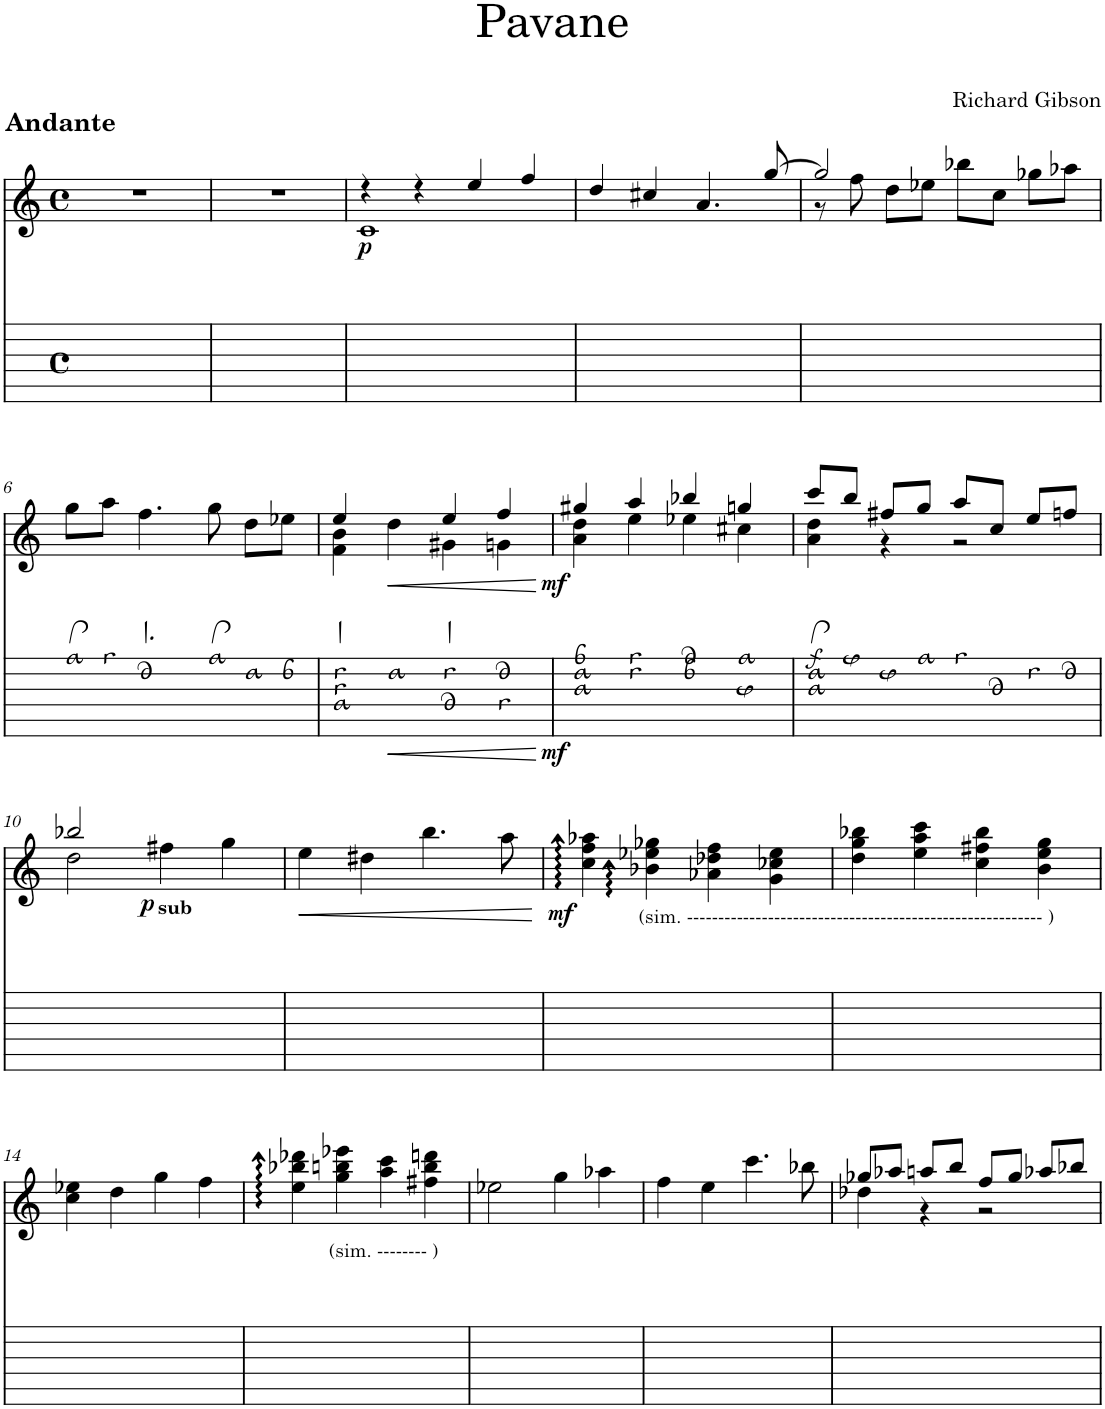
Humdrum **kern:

**kern	**dynam	**kern	**dynam
*part2	*part2	*part1	*part1
*staff2	*staff2	*staff1	*staff1
*I"Archiluth	*	*I"Flûte	*
*	*	*I'Fl	*
*stria6	*	*	*
*	*	*clefG2	*
*Trd-7c-12	*	*	*
*k[]	*	*k[]	*
*M4/4	*	*M4/4	*
*met(c)	*	*met(c)	*
=1	=1	=1	=1
!	!	!LO:TX:a:B:t=Andante	!
1r	.	1r	.
=2	=2	=2	=2
1r	.	1r	.
=3	=3	=3	=3
*	*	*^	*
!	!	!	!	!LO:DY:b
1r	.	4r	1c	p
.	.	4r	.	.
.	.	4ee/	.	.
.	.	4ff/	.	.
*	*	*v	*v	*
=4	=4	=4	=4
1r	.	4dd/	.
.	.	4cc#X/	.
.	.	4.a/	.
.	.	[8gg/	.
=5	=5	=5	=5
*	*	*^	*
1r	.	2gg/]	8r	.
.	.	.	8ff\	.
.	.	.	8dd\L	.
.	.	.	8ee-X\J	.
.	.	2ryy	8bb-X\L	.
.	.	.	8cc\J	.
.	.	.	8gg-X\L	.
.	.	.	8aa-X\J	.
*	*	*v	*v	*
!!LO:LB:g=z
=6	=6	=6	=6
8gL	.	8gg\L	.
8aJ	.	8aa\J	.
4.f	.	4.ff\	.
8g	.	8gg\	.
8dL	.	8dd\L	.
8e-XJ	.	8ee-X\J	.
=7	=7	=7	=7
*^	*	*^	*
4e	4F 4B	.	4ee/	4f\ 4b\	.
!	!	!LO:HP:b	!	!	!LO:HP:b
4ryy	4d	<	4ryy	4dd\	<
4e	4G#X	.	4ee/	4g#X\	.
4f	4Gn	.	4ff/	4gn\	.
*v	*v	*	*	*	*
*	*	*v	*v	*
.	[	.	[
=8	=8	=8	=8
*^	*	*^	*
!	!	!LO:DY:b	!	!	!LO:DY:b
4g#X	4A 4d	mf	4gg#X/	4a\ 4dd\	mf
4a	4e	.	4aa/	4ee\	.
4b-X	4e-X	.	4bb-X/	4ee-X\	.
4gn	4c#X	.	4ggn/	4cc#X\	.
=9	=9	=9	=9	=9	=9
8ccL	4A 4d	.	8ccc/L	4a\ 4dd\	.
8bJ	.	.	8bb/J	.	.
8f#XL	4r	.	8ff#X/L	4r	.
8gJ	.	.	8gg/J	.	.
8aL	2r	.	8aa/L	2r	.
8cJ	.	.	8cc/J	.	.
8eL	.	.	8ee/L	.	.
8fnJ	.	.	8ffn/J	.	.
*v	*v	*	*	*	*
!!LO:LB:g=z	!!
=10	=10	=10	=10	=10
1r	.	2bb-X/	2dd\	.
!	!	!	!	!LO:DY:b
.	.	4ff#X\	2ryy	p
!	!	!LO:TX:b:B:t=sub	!	!
.	.	4gg\	.	.
*	*	*v	*v	*
=11	=11	=11	=11
!	!	!	!LO:HP:b
1r	.	4ee\	<
.	.	4dd#X\	.
.	.	4.bb\	.
.	.	8aa\	.
.	.	.	[
=12	=12	=12	=12
!	!	!	!LO:DY:b
1r	.	4cc\ 4ff\ 4aa-X\	mf
!	!	!LO:TX:b:t=(sim. --------------------------------------------------------- )	!
.	.	4b-X\ 4ee-X\ 4gg-X\	.
.	.	4a-X\ 4dd-X\ 4ff\	.
.	.	4g\ 4cc-X\ 4ee-\	.
=13	=13	=13	=13
1r	.	4dd\ 4gg\ 4bb-X\	.
.	.	4ee\ 4aa\ 4ccc\	.
.	.	4cc\ 4ff#X\ 4bb-\	.
.	.	4b\ 4ee\ 4gg\	.
!!LO:LB:g=z
=14	=14	=14	=14
1r	.	4cc\ 4ee-X\	.
.	.	4dd\	.
.	.	4gg\	.
.	.	4ff\	.
=15	=15	=15	=15
1r	.	4ee\ 4bb-X\ 4ddd-X\	.
!	!	!LO:TX:b:t=(sim. -------- )	!
.	.	4gg\ 4bbn\ 4eee-X\	.
.	.	4aa\ 4ccc\	.
.	.	4ff#X\ 4bb\ 4dddn\	.
=16	=16	=16	=16
1r	.	2ee-X\	.
.	.	4gg\	.
.	.	4aa-X\	.
=17	=17	=17	=17
1r	.	4ff\	.
.	.	4ee\	.
.	.	4.ccc\	.
.	.	8bb-X\	.
=18	=18	=18	=18
*	*	*^	*
1r	.	8gg-X/L	4dd-X\	.
.	.	8aa-X/J	.	.
.	.	8aan/L	4r	.
.	.	8bb/J	.	.
.	.	8ff/L	2r	.
.	.	8gg-/J	.	.
.	.	8aa-X/L	.	.
.	.	8bb-X/J	.	.
*	*	*v	*v	*
=	=	=	=
*-	*-	*-	*-
